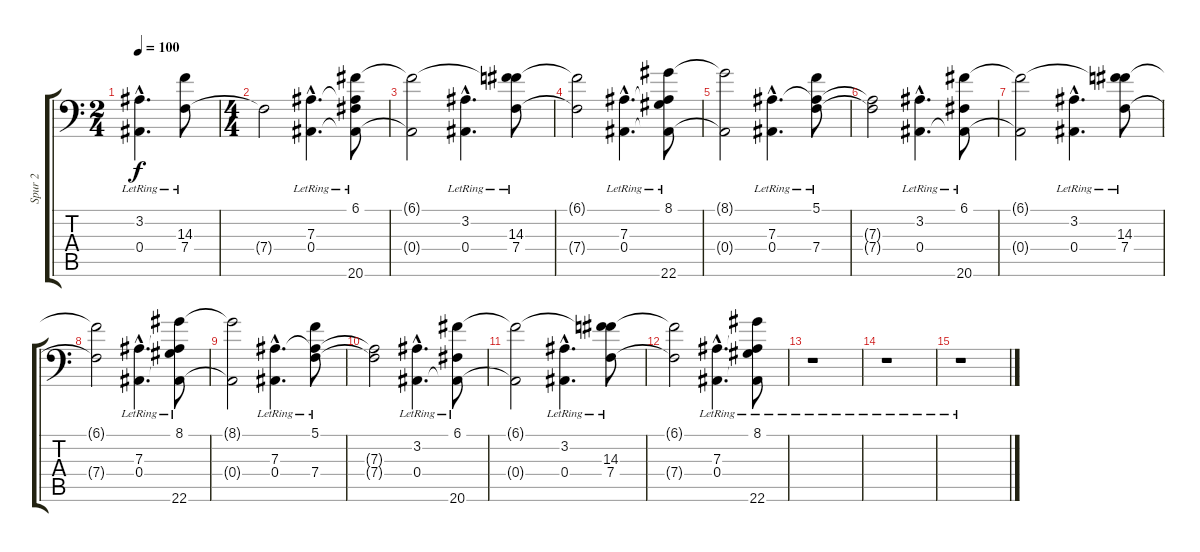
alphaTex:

\track ("Spur 2" "Spur 2") {instrument pad8sweep}
\staff {score tabs}
\tuning (C4 G3 Eb3 Bb2 F2 Bb1) {hide}
\ts (2 4)
\tempo 100
\clef f4
\ks c
(3.2{hac lr} 0.4{hac lr}).4{d dy f volume 10} (14.3{lr} 7.4{lr}).8 |
\ts (4 4)
7.4{t}.2 (7.3{hac lr} 0.4{hac lr}).4{d} (6.1{lr} 7.3{t} 0.4{t} 20.6{lr}).8 |
(6.1{t} 0.4{t}).2 (3.2{hac lr} 0.4{hac lr}).4{d} (6.1{t} 14.3{lr} 7.4{lr}).8 |
(6.1{t} 7.4{t}).2 (7.3{hac lr} 0.4{hac lr}).4{d} (8.1{lr} 7.3{t} 0.4{t} 22.6{lr}).8 |
(8.1{t} 0.4{t}).2 (7.3{hac lr} 0.4{hac lr}).4{d} (5.1{lr} 7.3{t} 7.4{lr}).8 |
(7.3{t} 7.4{t}).2 (3.2{hac lr} 0.4{hac lr}).4{d} (6.1{lr} 0.4{t} 20.6{lr}).8 |
(6.1{t} 0.4{t}).2 (3.2{hac lr} 0.4{hac lr}).4{d} (6.1{t} 14.3{lr} 7.4{lr}).8 |
(6.1{t} 7.4{t}).2 (7.3{hac lr} 0.4{hac lr}).4{d} (8.1{lr} 7.3{t} 0.4{t} 22.6{lr}).8 |
(8.1{t} 0.4{t}).2 (7.3{hac lr} 0.4{hac lr}).4{d} (5.1{lr} 7.3{t} 7.4{lr}).8 |
(7.3{t} 7.4{t}).2 (3.2{hac lr} 0.4{hac lr}).4{d} (6.1{lr} 0.4{t} 20.6{lr}).8 |
(6.1{t} 0.4{t}).2 (3.2{hac lr} 0.4{hac lr}).4{d} (6.1{t} 14.3{lr} 7.4{lr}).8 |
(6.1{t} 7.4{t}).2 (7.3{hac lr} 0.4{hac lr}).4{d} (8.1{lr} 7.3{t} 0.4{t} 22.6{lr}).8 |
r.1 |
r.1 |
r.1
